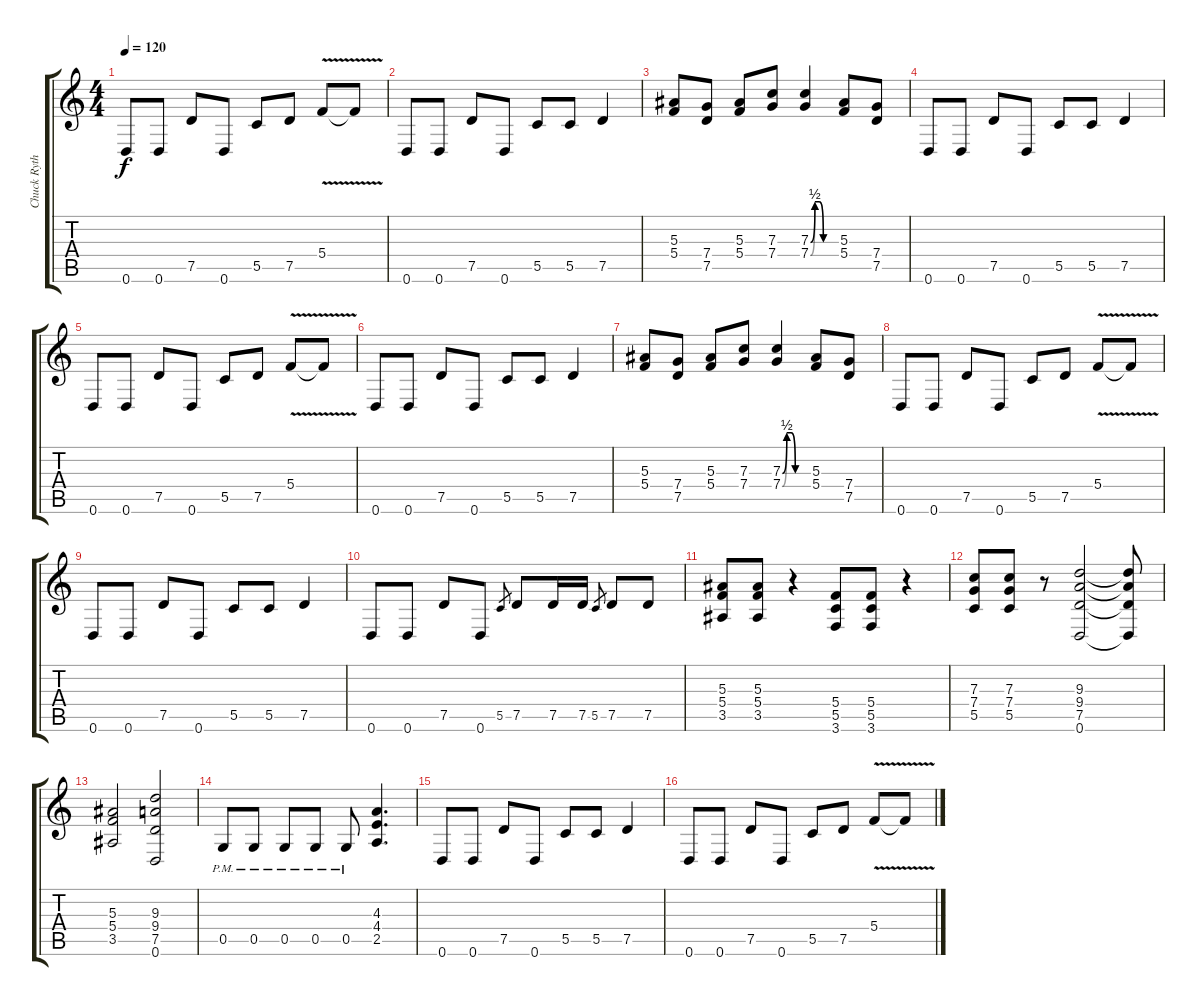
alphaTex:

\track ("Chuck Rythm" "Chuck Ryth") {instrument distortionguitar}
\staff {score tabs}
\tuning (D4 A3 F3 C3 G2 D2) {hide}
\ts (4 4)
\tempo 120
\clef g2
\ks c
0.6.8{dy f} 0.6.8 7.5.8 0.6.8 5.5.8 7.5.8 5.4{v}.8 5.4{t}.8 |
0.6.8 0.6.8 7.5.8 0.6.8 5.5.8 5.5.8 7.5.4 |
(5.3 5.4).8 (7.4 7.5).8 (5.3 5.4).8 (7.3 7.4).8 (7.3{be (custom 0 0 10 2 20 2 30 0 60 0)} 7.4{be (custom 0 0 10 2 20 2 30 0 60 0)}).4 (5.3 5.4).8 (7.4 7.5).8 |
0.6.8 0.6.8 7.5.8 0.6.8 5.5.8 5.5.8 7.5.4 |
0.6.8 0.6.8 7.5.8 0.6.8 5.5.8 7.5.8 5.4{v}.8 5.4{t}.8 |
0.6.8 0.6.8 7.5.8 0.6.8 5.5.8 5.5.8 7.5.4 |
(5.3 5.4).8 (7.4 7.5).8 (5.3 5.4).8 (7.3 7.4).8 (7.3{be (custom 0 0 10 2 20 2 30 0 60 0)} 7.4{be (custom 0 0 10 2 20 2 30 0 60 0)}).4 (5.3 5.4).8 (7.4 7.5).8 |
0.6.8 0.6.8 7.5.8 0.6.8 5.5.8 7.5.8 5.4{v}.8 5.4{t}.8 |
0.6.8 0.6.8 7.5.8 0.6.8 5.5.8 5.5.8 7.5.4 |
0.6.8 0.6.8 7.5.8 0.6.8 5.5.8{gr} 7.5.8 7.5.16 7.5.16 5.5.8{gr} 7.5.8 7.5.8 |
(5.3 5.4 3.5).8 (5.3 5.4 3.5).8 r.4 (5.4 5.5 3.6).8 (5.4 5.5 3.6).8 r.4 |
(7.3 7.4 5.5).8 (7.3 7.4 5.5).8 r.8 (9.3 9.4 7.5 0.6).2 (9.3{t} 9.4{t} 7.5{t} 0.6{t}).8 |
(5.3 5.4 3.5).2 (9.3 9.4 7.5 0.6).2 |
0.5{pm}.8 0.5{pm}.8 0.5{pm}.8 0.5{pm}.8 0.5{pm}.8 (4.3 4.4 2.5).4{d} |
0.6.8 0.6.8 7.5.8 0.6.8 5.5.8 5.5.8 7.5.4 |
0.6.8 0.6.8 7.5.8 0.6.8 5.5.8 7.5.8 5.4{v}.8 5.4{t}.8
